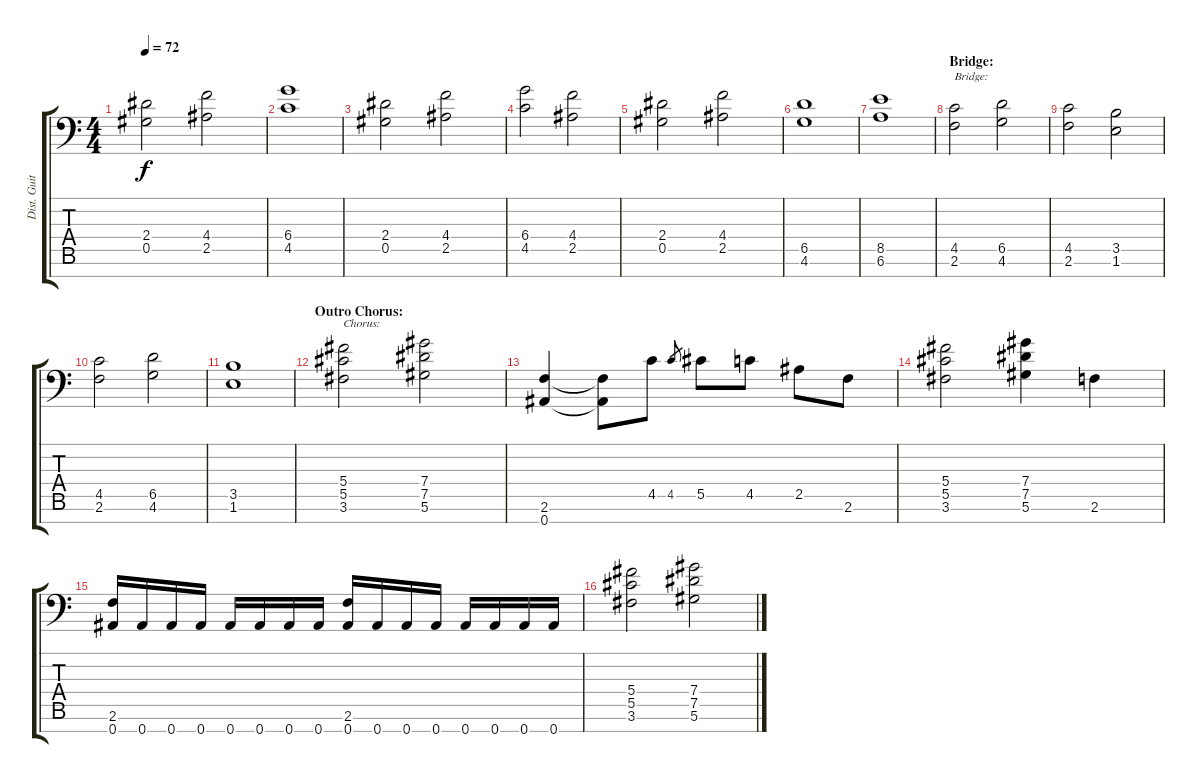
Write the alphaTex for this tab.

\track ("Dist. Guitar 2" "Dist. Guit") {instrument distortionguitar}
\staff {score tabs}
\tuning (Eb4 Bb3 Gb3 Db3 Ab2 Eb2 Bb1) {hide}
\ts (4 4)
\tempo 72
\clef f4
\ks c
(2.4 0.5).2{dy f} (4.4 2.5).2 |
(6.4 4.5).1 |
(2.4 0.5).2 (4.4 2.5).2 |
(6.4 4.5).2 (4.4 2.5).2 |
(2.4 0.5).2 (4.4 2.5).2 |
(6.5 4.6).1 |
(8.5 6.6).1 |
\section ("" "Bridge:")
(4.5 2.6).2{txt "Bridge:"} (6.5 4.6).2 |
(4.5 2.6).2 (3.5 1.6).2 |
(4.5 2.6).2 (6.5 4.6).2 |
(3.5 1.6).1 |
\section ("" "Outro Chorus:")
(5.4 5.5 3.6).2{txt "Chorus:"} (7.4 7.5 5.6).2 |
(2.6 0.7).4 (2.6{t} 0.7{t}).8 4.5.8 4.5.8{gr} 5.5.8 4.5.8 2.5.8 2.6.8 |
(5.4 5.5 3.6).2 (7.4 7.5 5.6).4 2.6.4 |
(2.6 0.7).16 0.7.16 0.7.16 0.7.16 0.7.16 0.7.16 0.7.16 0.7.16 (2.6 0.7).16 0.7.16 0.7.16 0.7.16 0.7.16 0.7.16 0.7.16 0.7.16 |
(5.4 5.5 3.6).2 (7.4 7.5 5.6).2
